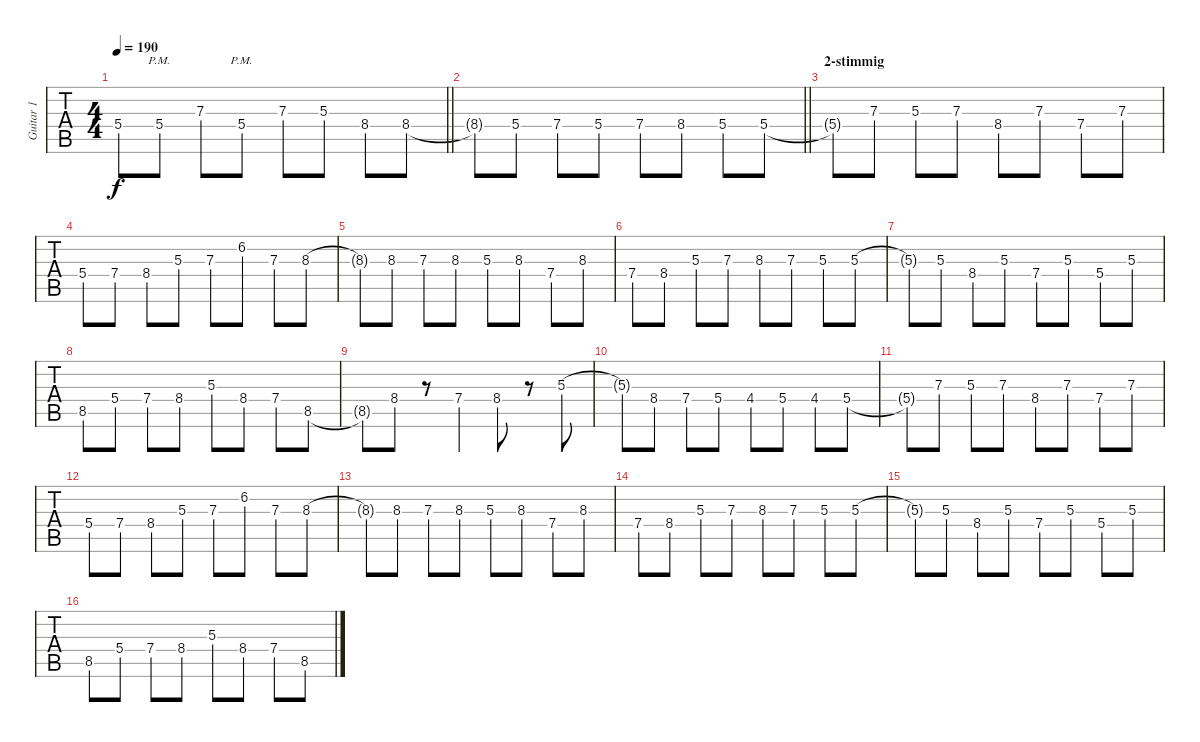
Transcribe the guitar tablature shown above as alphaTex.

\track ("Guitar 1" "Guitar 1") {instrument distortionguitar}
\staff {tabs}
\tuning (Db4 Ab3 E3 B2 Gb2 B1) {hide}
\ts (4 4)
\tempo 190
\clef g2
\barLineRight lightlight
\ks c
5.4{t}.8{dy f} 5.4{pm}.8 7.3.8 5.4{pm}.8 7.3.8 5.3.8 8.4.8 8.4.8 |
\barLineRight lightlight
8.4{t}.8 5.4.8 7.4.8 5.4.8 7.4.8 8.4.8 5.4.8 5.4.8 |
\section ("" "2-stimmig")
5.4{t}.8 7.3.8 5.3.8 7.3.8 8.4.8 7.3.8 7.4.8 7.3.8 |
5.4.8 7.4.8 8.4.8 5.3.8 7.3.8 6.2.8 7.3.8 8.3.8 |
8.3{t}.8 8.3.8 7.3.8 8.3.8 5.3.8 8.3.8 7.4.8 8.3.8 |
7.4.8 8.4.8 5.3.8 7.3.8 8.3.8 7.3.8 5.3.8 5.3.8 |
5.3{t}.8 5.3.8 8.4.8 5.3.8 7.4.8 5.3.8 5.4.8 5.3.8 |
8.5.8 5.4.8 7.4.8 8.4.8 5.3.8 8.4.8 7.4.8 8.5.8 |
8.5{t}.8 8.4.8 r.8 7.4.4 8.4.8 r.8 5.3.8 |
5.3{t}.8 8.4.8 7.4.8 5.4.8 4.4.8 5.4.8 4.4.8 5.4.8 |
5.4{t}.8 7.3.8 5.3.8 7.3.8 8.4.8 7.3.8 7.4.8 7.3.8 |
5.4.8 7.4.8 8.4.8 5.3.8 7.3.8 6.2.8 7.3.8 8.3.8 |
8.3{t}.8 8.3.8 7.3.8 8.3.8 5.3.8 8.3.8 7.4.8 8.3.8 |
7.4.8 8.4.8 5.3.8 7.3.8 8.3.8 7.3.8 5.3.8 5.3.8 |
5.3{t}.8 5.3.8 8.4.8 5.3.8 7.4.8 5.3.8 5.4.8 5.3.8 |
8.5.8 5.4.8 7.4.8 8.4.8 5.3.8 8.4.8 7.4.8 8.5.8
